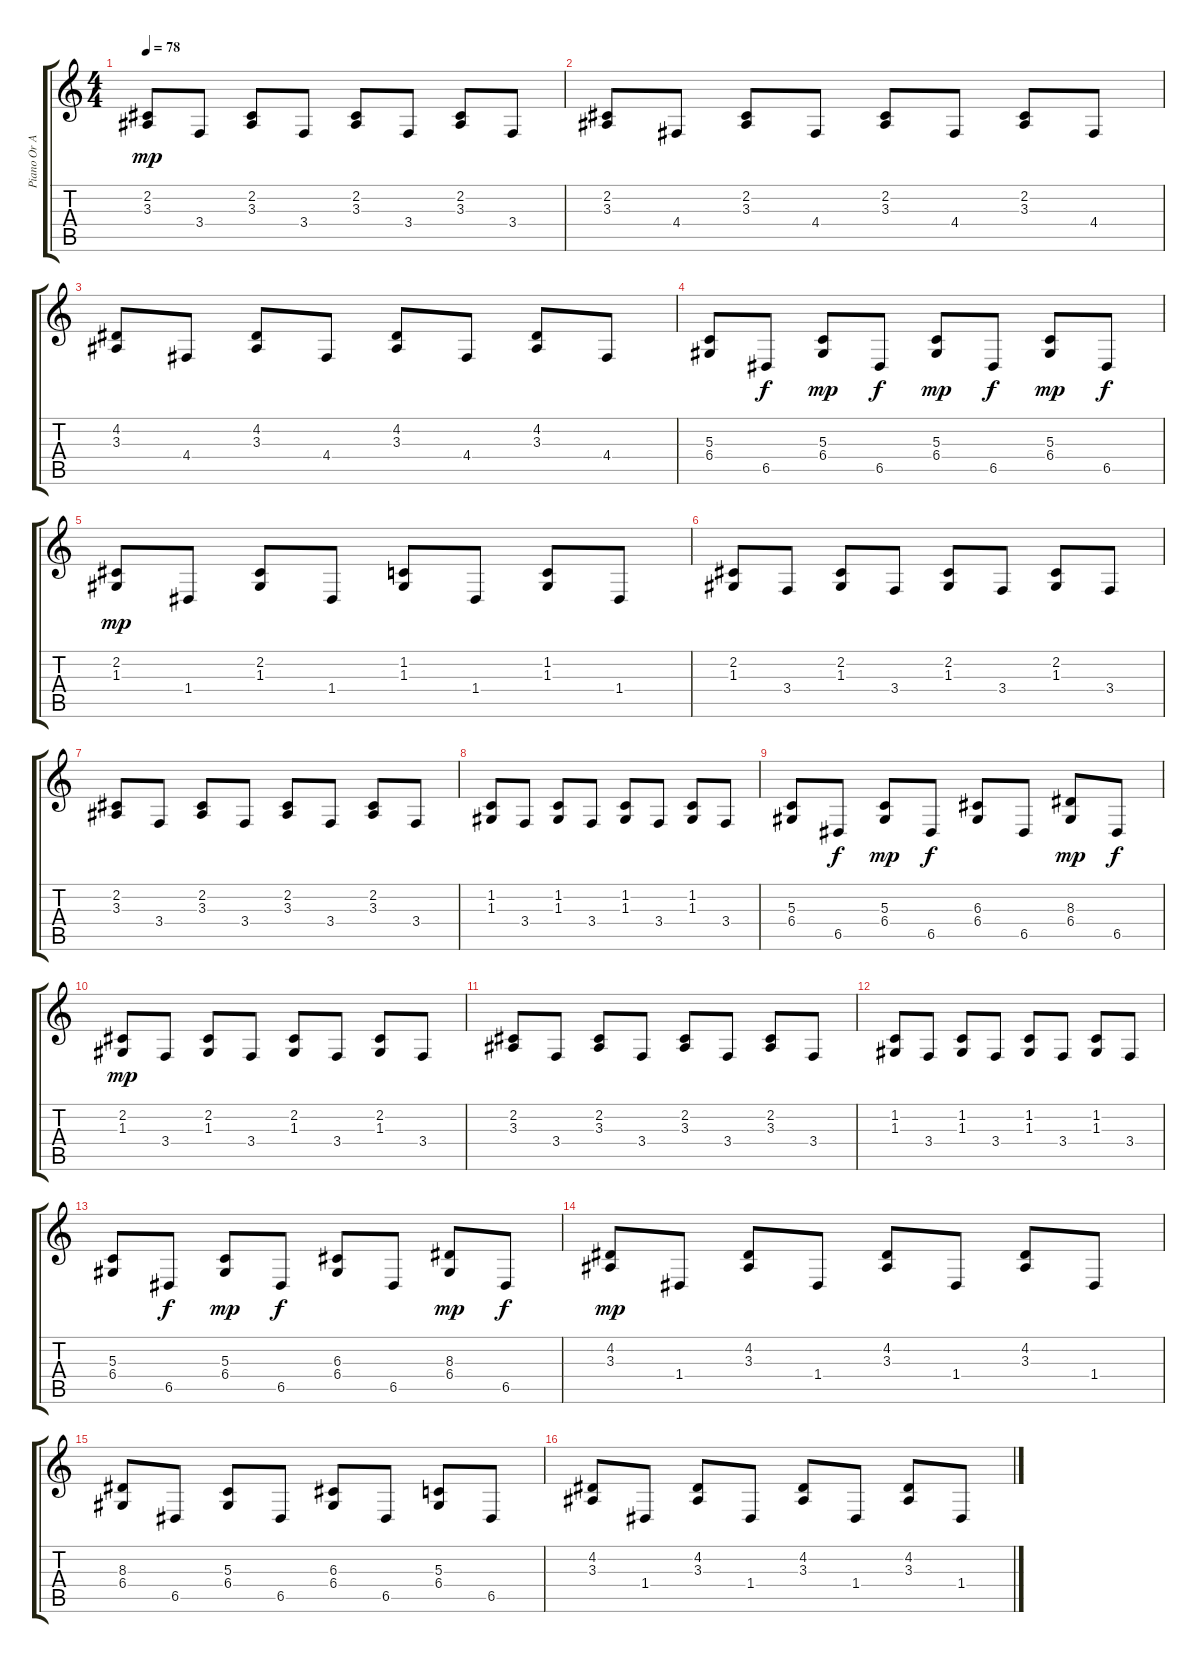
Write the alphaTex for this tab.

\track ("Piano Or Acoustica Guitar" "Piano Or A") {instrument acousticgrandpiano}
\staff {score tabs}
\tuning (E4 B3 G3 D3 A2 E2) {hide}
\ts (4 4)
\tempo 78
\clef g2
\ks c
(2.2 3.3).8{dy mp} 3.4.8 (2.2 3.3).8 3.4.8 (2.2 3.3).8 3.4.8 (2.2 3.3).8 3.4.8 |
(2.2 3.3).8 4.4.8 (2.2 3.3).8 4.4.8 (2.2 3.3).8 4.4.8 (2.2 3.3).8 4.4.8 |
(4.2 3.3).8 4.4.8 (4.2 3.3).8 4.4.8 (4.2 3.3).8 4.4.8 (4.2 3.3).8 4.4.8 |
(5.3 6.4).8 6.5.8{dy f} (5.3 6.4).8{dy mp} 6.5.8{dy f} (5.3 6.4).8{dy mp} 6.5.8{dy f} (5.3 6.4).8{dy mp} 6.5.8{dy f} |
(2.2 1.3).8{dy mp} 1.4.8 (2.2 1.3).8 1.4.8 (1.2 1.3).8 1.4.8 (1.2 1.3).8 1.4.8 |
(2.2 1.3).8 3.4.8 (2.2 1.3).8 3.4.8 (2.2 1.3).8 3.4.8 (2.2 1.3).8 3.4.8 |
(2.2 3.3).8 3.4.8 (2.2 3.3).8 3.4.8 (2.2 3.3).8 3.4.8 (2.2 3.3).8 3.4.8 |
(1.2 1.3).8 3.4.8 (1.2 1.3).8 3.4.8 (1.2 1.3).8 3.4.8 (1.2 1.3).8 3.4.8 |
(5.3 6.4).8 6.5.8{dy f} (5.3 6.4).8{dy mp} 6.5.8{dy f} (6.3 6.4).8 6.5.8 (8.3 6.4).8{dy mp} 6.5.8{dy f} |
(2.2 1.3).8{dy mp} 3.4.8 (2.2 1.3).8 3.4.8 (2.2 1.3).8 3.4.8 (2.2 1.3).8 3.4.8 |
(2.2 3.3).8 3.4.8 (2.2 3.3).8 3.4.8 (2.2 3.3).8 3.4.8 (2.2 3.3).8 3.4.8 |
(1.2 1.3).8 3.4.8 (1.2 1.3).8 3.4.8 (1.2 1.3).8 3.4.8 (1.2 1.3).8 3.4.8 |
(5.3 6.4).8 6.5.8{dy f} (5.3 6.4).8{dy mp} 6.5.8{dy f} (6.3 6.4).8 6.5.8 (8.3 6.4).8{dy mp} 6.5.8{dy f} |
(4.2 3.3).8{dy mp} 1.4.8 (4.2 3.3).8 1.4.8 (4.2 3.3).8 1.4.8 (4.2 3.3).8 1.4.8 |
(8.3 6.4).8 6.5.8 (5.3 6.4).8 6.5.8 (6.3 6.4).8 6.5.8 (5.3 6.4).8 6.5.8 |
(4.2 3.3).8 1.4.8 (4.2 3.3).8 1.4.8 (4.2 3.3).8 1.4.8 (4.2 3.3).8 1.4.8
